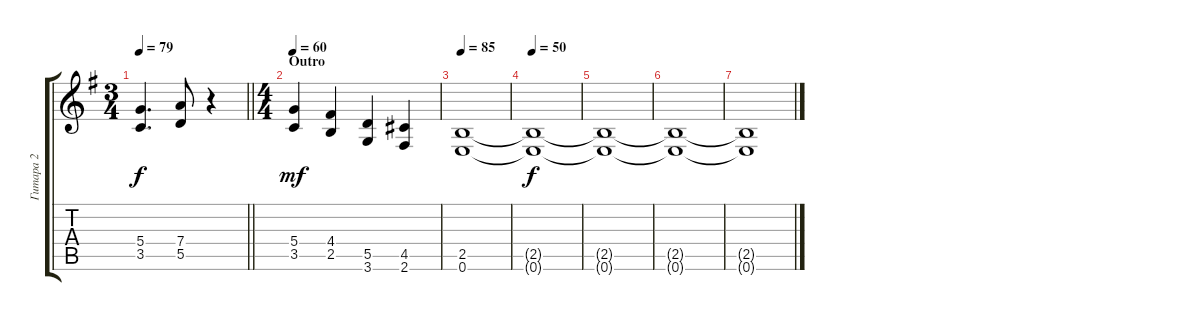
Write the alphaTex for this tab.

\track ("Гитара 2" "Гитара 2") {instrument distortionguitar}
\staff {score tabs}
\tuning (E4 B3 G3 D3 A2 E2) {hide}
\ts (3 4)
\tempo 79
\clef g2
\barLineRight lightlight
\ks eminor
(5.4 3.5).4{d dy f} (7.4 5.5).8 r.4 |
\ts (4 4)
\section ("" "Outro")
\tempo 60
(5.4 3.5).4{dy mf} (4.4 2.5).4 (5.5 3.6).4 (4.5 2.6).4 |
\tempo 85
(2.5 0.6).1 |
\tempo 50
(2.5{t} 0.6{t}).1{dy f} |
(2.5{t} 0.6{t}).1 |
(2.5{t} 0.6{t}).1{volume 0} |
(2.5{t} 0.6{t}).1
